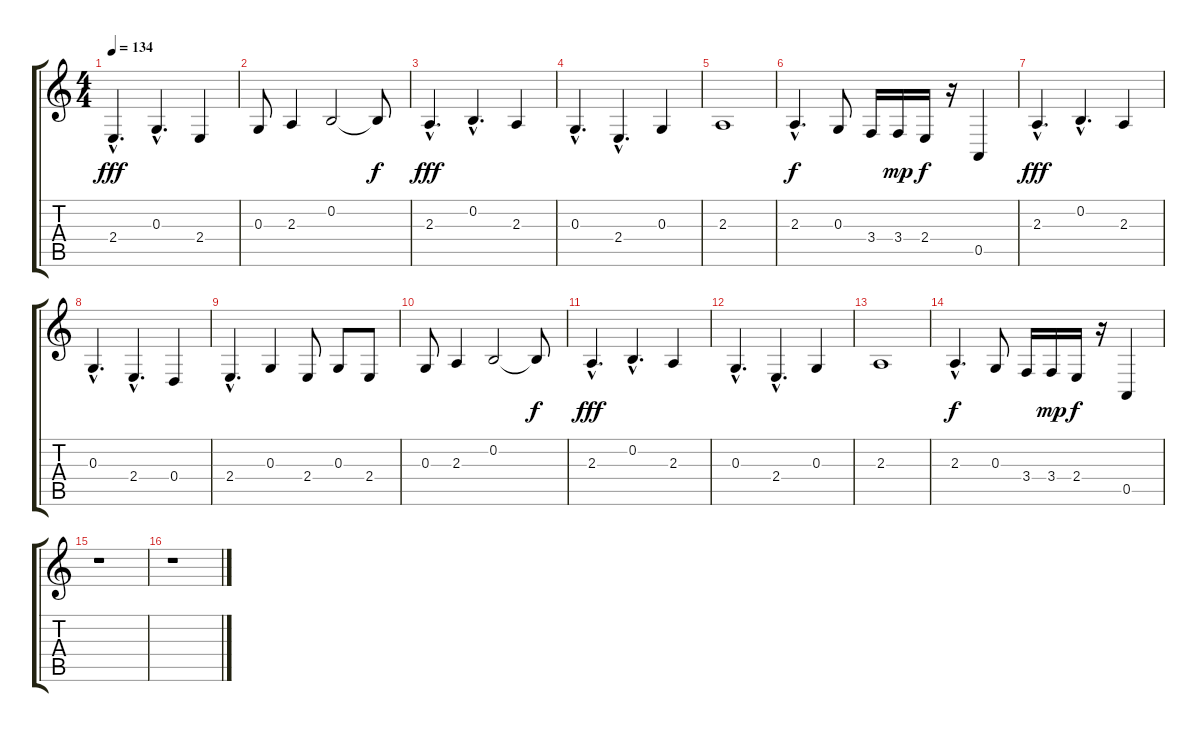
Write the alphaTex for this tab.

\track "" {instrument synthbrass2}
\staff {score tabs}
\tuning (E4 B3 G3 D3 A2 E2) {hide}
\ts (4 4)
\tempo 134
\clef g2
\ks c
2.4{hac}.4{d dy fff} 0.3{hac}.4{d} 2.4.4 |
0.3.8 2.3.4 0.2.2 0.2{t}.8{dy f} |
2.3{hac}.4{d dy fff balance 1} 0.2{hac}.4{d} 2.3.4 |
0.3{hac}.4{d} 2.4{hac}.4{d} 0.3.4 |
2.3.1 |
2.3{hac}.4{d dy f} 0.3.8 3.4.16 3.4.16{dy mp} 2.4.16{dy f} r.16 0.5.4 |
2.3{hac}.4{d dy fff volume 11 instrument synthbrass2} 0.2{hac}.4{d} 2.3.4 |
0.3{hac}.4{d} 2.4{hac}.4{d} 0.4.4 |
2.4{hac}.4{d} 0.3.4 2.4.8 0.3.8 2.4.8 |
0.3.8 2.3.4 0.2.2 0.2{t}.8{dy f} |
2.3{hac}.4{d dy fff} 0.2{hac}.4{d} 2.3.4 |
0.3{hac}.4{d} 2.4{hac}.4{d} 0.3.4 |
2.3.1 |
2.3{hac}.4{d dy f} 0.3.8 3.4.16 3.4.16{dy mp} 2.4.16{dy f} r.16 0.5.4 |
r.1 |
r.1
